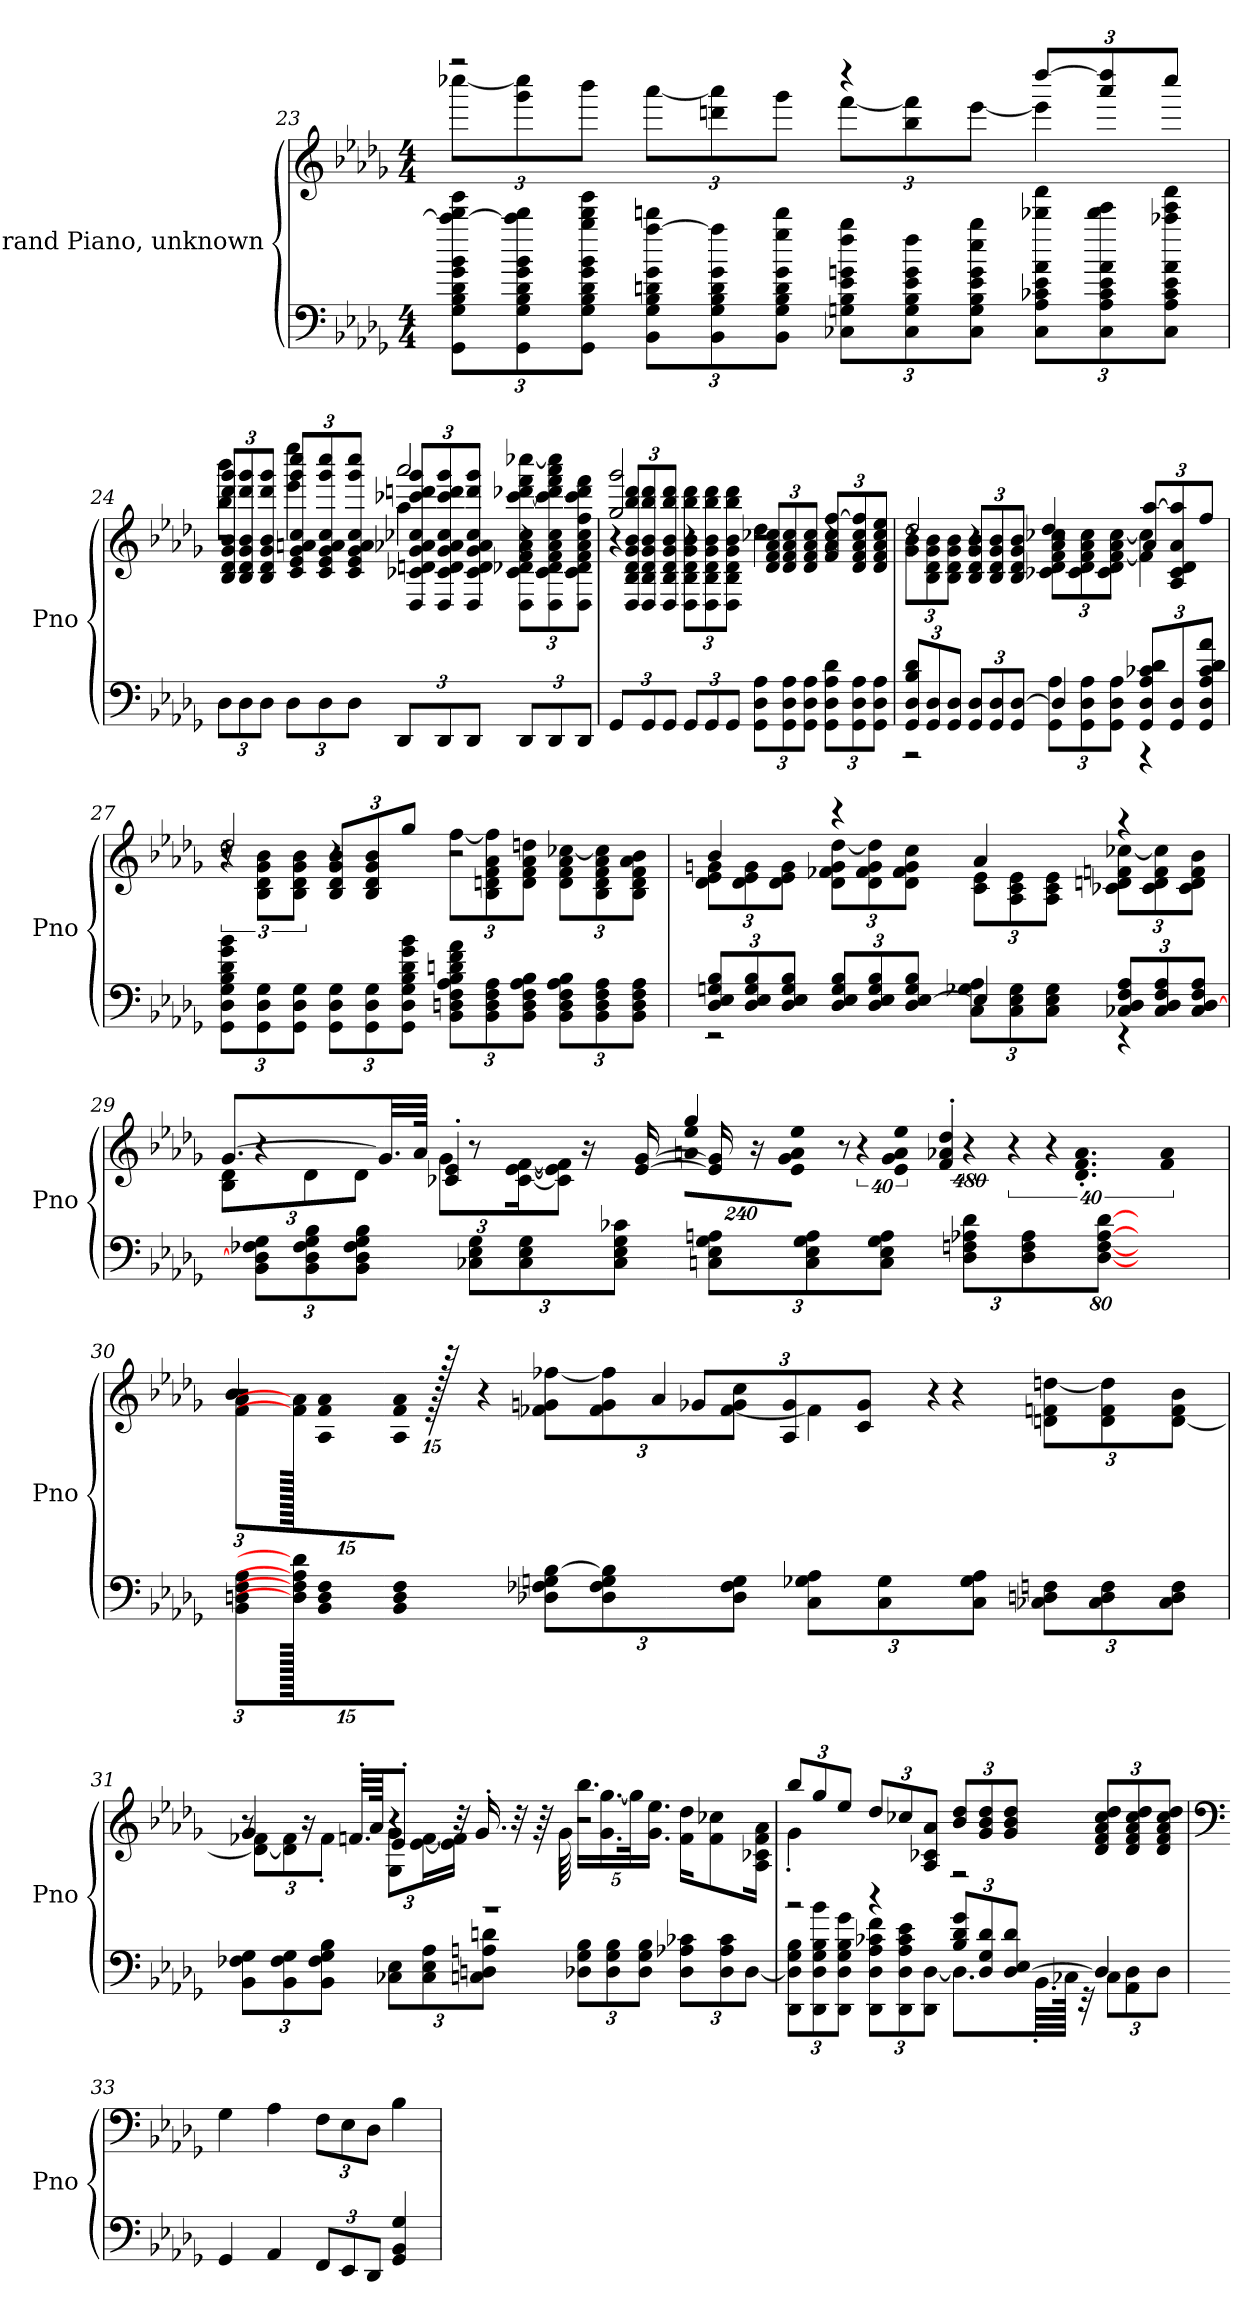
**kern	**kern
*part1	*part1
*staff2	*staff1
*I"Grand Piano, unknown	*
*I'Pno	*
*clefF4	*clefG2
*k[b-e-a-d-g-]	*k[b-e-a-d-g-]
*M4/4	*M4/4
=23	=23
*	*^
*Xbrackettup	*	*Xbrackettup
12GG-\ 12G-\ 12B-\ 12d-\ 12g-\ 12b-\ 12ccc-\_ 12ddd-\ 12ggg-\L	2r	[12cccc-X\L
12GG-\ 12G-\ 12B-\ 12d-\ 12g-\ 12b-\ 12ccc-\] 12ddd-\	.	12ggg-\ 12cccc-\]
12GG-\ 12G-\ 12B-\ 12d-\ 12g-\ 12b-\ 12bb-\ 12ddd-\ 12ggg-\J	.	12bbb-\J
12BB-\ 12G-\ 12B-\ 12dn\ 12g-\ [12aa-\ 12dddn\L	.	[12aaa-\L
12BB-\ 12G-\ 12B-\ 12d\ 12g-\ 12aa-\]	.	12dddn\ 12aaa-\]
12BB-\ 12G-\ 12B-\ 12d\ 12g-\ 12gg-\ 12ddd\J	.	12ggg-\J
12C-X\ 12Gn\ 12B-\ 12e-\ 12gn\ 12ff\ 12bb-\L	4r	[12fff\L
12C-\ 12G\ 12B-\ 12e-\ 12g\ 12ff\	.	12bb-\ 12fff\]
12C-\ 12G\ 12B-\ 12e-\ 12g\ 12ee-\ 12bb-\J	.	[12eee-\J
12C-\ 12A-\ 12c-X\ 12e-\ 12a-\ 12ddd-X\ 12aaa-\L	[12dddd-/L	4eee-\]
12C-\ 12A-\ 12c-\ 12e-\ 12a-\ 12ddd-\ 12eee-\	12aaa-/ 12dddd-/]	.
12C-\ 12A-\ 12c-\ 12e-\ 12a-\ 12ccc-X\ 12eee-\ 12aaa-\J	12cccc-/J	.
!!LO:LB:g=z
=24	=24	=24
*	*	*^
12D-\L	2r	4bb-\ 4bbb-\	12B-/ 12d-/ 12g-/ 12b-/ 12ddd-/ 12ggg-/L
12D-\	.	.	12B-/ 12d-/ 12g-/ 12b-/ 12ddd-/ 12ggg-/
12D-\J	.	.	12B-/ 12d-/ 12g-/ 12b-/ 12ddd-/ 12ggg-/J
12D-\L	.	4eee-\ 4eeee-\	12c/ 12e-/ 12g-/ 12an/ 12cc/ 12ggg-/ 12cccc/L
12D-\	.	.	12c/ 12e-/ 12g-/ 12a/ 12cc/ 12ggg-/ 12cccc/
12D-\J	.	.	12c/ 12e-/ 12g-/ 12a/ 12cc/ 12ggg-/ 12cccc/J
12DD-/L	2aaa-/	4aa-\	12D-/ 12c-X/ 12dn/ 12g-/ 12a-X/ 12cc-X/ 12ccc-X/ 12dddn/ 12ggg-/L
12DD-/	.	.	12D-/ 12c-/ 12d/ 12g-/ 12a-/ 12cc-/ 12ccc-/ 12ddd/ 12ggg-/
12DD-/J	.	.	12D-/ 12c-/ 12d/ 12g-/ 12a-/ 12cc-/ 12ddd/ 12ggg-/J
12DD-/L	.	12D-\ 12c-\ 12d-X\ 12f\ 12a-\ 12cc-\ [12ccc-\ 12ddd-X\ 12fff\ [12cccc-X\L	4r
12DD-/	.	12D-\ 12c-\ 12d-\ 12f\ 12a-\ 12cc-\ 12ccc-\] 12ddd-\ 12fff\ 12aaa-\ 12cccc-\]	.
12DD-/J	.	12D-\ 12c-\ 12d-\ 12f\ 12a-\ 12cc-\ 12ff\ 12ccc-\ 12ddd-\ 12fff\J	.
=25	=25	=25	=25
12GG-/L	2gg-/ 2ggg-/	4r	12D-/ 12B-/ 12d-/ 12g-/ 12b-/ 12bb-/ 12ddd-/L
12GG-/	.	.	12D-/ 12B-/ 12d-/ 12g-/ 12b-/ 12bb-/ 12ddd-/
12GG-/J	.	.	12D-/ 12B-/ 12d-/ 12g-/ 12b-/ 12bb-/ 12ddd-/J
12GG-/L	.	12D-\ 12B-\ 12d-\ 12g-\ 12b-\ 12bb-\ 12ddd-\L	4r
12GG-/	.	12D-\ 12B-\ 12d-\ 12g-\ 12b-\ 12bb-\ 12ddd-\	.
12GG-/J	.	12D-\ 12B-\ 12d-\ 12g-\ 12b-\ 12bb-\ 12ddd-\J	.
12GG-\ 12D-\ 12A-\L	2r	4dd-\	12d-/ 12f/ 12a-/ 12cc-X/L
12GG-\ 12D-\ 12A-\	.	.	12d-/ 12f/ 12a-/ 12cc-/
12GG-\ 12D-\ 12A-\J	.	.	12d-/ 12f/ 12a-/ 12cc-/J
12GG-\ 12D-\ 12A-\ 12d-\L	.	4r	12f/ 12a-/ 12cc-/ [12ff/L
12GG-\ 12D-\ 12A-\	.	.	12d-/ 12f/ 12a-/ 12cc-/ 12ff/]
12GG-\ 12D-\ 12A-\J	.	.	12d-/ 12f/ 12a-/ 12cc-/ 12ee-/J
!!LO:LB:g=z	!!	!!
=26	=26	=26	=26
*^	*	*	*
12GG-/ 12D-/ 12B-/ 12d-/L	2r	2dd-/	12g-\ 12b-\L	4r
12GG-/ 12D-/	.	.	12B-\ 12d-\ 12g-\ 12b-\	.
12GG-/ 12D-/J	.	.	12B-\ 12d-\ 12g-\ 12b-\J	.
12GG-/ 12D-/L	.	.	4r	12B-/ 12d-/ 12g-/ 12b-/L
12GG-/ 12D-/	.	.	.	12B-/ 12d-/ 12g-/ 12b-/
12GG-/ [12D-/J	.	.	.	12B-/ 12d-/ 12g-/ 12b-/J
4D-/]	12GG-\ 12A-\L	2r	12c-X\ 12d-\ 12f\ 12a-\ 12cc-X\L	4dd-/
.	12GG-\ 12D-\ 12A-\	.	12c-\ 12d-\ 12f\ 12a-\ 12cc-\	.
.	12GG-\ 12D-\ 12A-\J	.	12c-\ 12d-\ [12f\ 12a-\ [12cc-\J	.
12GG-/ 12D-/ 12A-/ 12c-X/ 12d-/L	4r	.	4f\] 4cc-\]	12a-/ [12aa-/L
12GG-/ 12D-/	.	.	.	12A-/ 12c-/ 12d-/ 12a-/ 12aa-/]
12GG-/ 12D-/ 12A-/ 12c-/ 12d-/ 12a-/J	.	.	.	12ff/J
*v	*v	*	*	*
=27	=27	=27	=27
*	*	*brackettup	*
12GG-\ 12D-\ 12G-\ 12B-\ 12d-\ 12g-\ 12b-\L	2dd-/	12r	4r
12GG-\ 12D-\ 12G-\	.	12B-\ 12d-\ 12g-\ 12b-\L	.
12GG-\ 12D-\ 12G-\J	.	12B-\ 12d-\ 12g-\ 12b-\J	.
*	*	*	*Xbrackettup
12GG-\ 12D-\ 12G-\L	.	4r	12B-/ 12d-/ 12g-/ 12b-/L
12GG-\ 12D-\ 12G-\	.	.	12B-/ 12d-/ 12g-/ 12b-/
12GG-\ 12D-\ 12G-\ 12B-\ 12d-\ 12g-\ 12b-\J	.	.	12gg-/J
12BB-\ 12Dn\ 12F\ 12A-\ 12B-\ 12dn\ 12f\ 12a-\L	2r	[12ff\L	2r
12BB-\ 12D\ 12F\ 12A-\	.	12B-\ 12dn\ 12f\ 12a-\ 12ff\]	.
12BB-\ 12D\ 12F\ 12A-\ 12B-\J	.	12d\ 12f\ 12a-\ 12ddn\J	.
12BB-\ 12D\ 12F\ 12A-\ 12B-\L	.	12d\ 12f\ 12a-\ [12cc-X\L	.
12BB-\ 12D\ 12F\ 12A-\	.	12B-\ 12d\ 12f\ 12a-\ 12cc-\]	.
12BB-\ 12D\ 12F\ 12A-\J	.	12B-\ 12d\ 12f\ 12a-\ 12b-\J	.
*	*	*v	*v
!!LO:PB:g=z
=28	=28	=28
*^	*	*
12D-/ 12E-/ 12Gn/ 12B-/L	2r	4b-/	12d-\ 12e-\ 12gn\L
12D-/ 12E-/ 12G/ 12B-/	.	.	12d-\ 12e-\ 12g\
12D-/ 12E-/ 12G/ 12B-/J	.	.	12d-\ 12e-\ 12g\J
12D-/ 12E-/ 12G/ 12B-/L	.	4r	12d-\ 12f-X\ 12g\ [12dd-\L
12D-/ 12E-/ 12G/ 12B-/	.	.	12d-\ 12f-\ 12g\ 12dd-\]
12D-/ [12E-/ 12G/ 12B-/J	.	.	12d-\ 12f-\ 12g\ 12cc\J
4E-/]	12C\ 12G-X\ 12A-\L	4a-/	12c\ 12e-\L
.	12C\ 12E-\ 12G-\	.	12A-\ 12c\ 12e-\
.	12C\ 12E-\ 12G-\J	.	12A-\ 12c\ 12e-\J
12C-X/ 12D-/ 12F/ 12A-/L	4r	4r	12c-X\ 12dn\ 12fn\ [12cc-X\L
12C-/ 12D-/ 12F/ 12A-/	.	.	12c-\ 12d\ 12f\ 12cc-\]
12C-/ [12D-/ 12F/ 12A-/J	.	.	12c-\ 12d\ 12f\ 12b-\J
*v	*v	*	*
!!LO:LB:g=z
=29	=29	=29
*	*	*^
1920ryy	[8.g-/L	12B-\ 12d-\L	1920ryy
12BB-\ 12D-\] 12F-X\ 12G-\L	.	.	4r
.	.	12d-\	.
12BB-\ 12D-\ 12F-\ 12G-\ 12B-\	.	.	.
.	.	12d-\J	.
12BB-\ 12D-\ 12F-\ 12G-\ 12B-\J	.	.	.
.	32.g-/LL]	.	.
.	64a-/JJJk	.	.
.	4c-X/' 4e-/'	12g-\L	.
12C-X\ 12E-\ 12G-\L	.	.	8r
.	.	[24c-\ [24e-\ [24f\K	.
12C-\ 12E-\ 12G-\	.	.	.
.	.	8c-\] 8e-\] 8f\]J	.
.	.	.	16r
12C-\ 12E-\ 12G-\ 12c-X\J	.	.	.
.	.	.	[16e-/ [16g-/
*	*	*brackettup	*
!	!	!LO:N:vis=16	!
.	4gg-/	1920%137an\ 1920%137ee-\LL	.
12Cn\ 12E-\ 12G-\ 12An\L	.	.	16e-/] 16g-/]
.	.	.	16r
!	!	!LO:N:vis=16	!
.	.	1920%137e-\ 1920%137g-\ 1920%137a\ 1920%137ee-\JJ	.
12C\ 12E-\ 12G-\ 12A\	.	.	.
.	.	.	8r
!	!	!LO:N:vis=32	!
.	.	640%23r	.
12C\ 12E-\ 12G-\ 12A\J	.	.	.
!	!	!LO:N:vis=16	!
.	.	1920%137e-\ 1920%137g-\ 1920%137a\ 1920%137ee-\	.
!	!	!LO:N:vis=32	!
.	4f/' 4a-X/' 4dd-/'	640%23r	.
12D-\ 12Fn\ 12A-X\ 12d-\L	.	.	1920%479r
!	!	!LO:N:vis=32	!
.	.	640%23r	.
!	!	!LO:N:vis=16.	!
.	.	960%103d-\' 960%103f\' 960%103a-\'LL	.
12D-\ 12F\ 12A-\	.	.	.
[640%53D-\ [640%53F\ [640%53A-\ [640%53d-\J	.	.	.
.	.	[240%17f\ [240%17a-\J	.
!!LO:LB:g=z	!!	!!
=30	=30	=30	=30
*	*	*Xbrackettup	*
12BB-\ 12Dn\ 12F\ 12A-\L	2r	12f\ 12a-\L	4b-/
1920D-\] 1920F\] 1920A-\] 1920d-\]	.	1920f\] 1920a-\]	.
12BB-\ 12D\ 12F\	.	12A-\ 12f\ 12a-\	.
12BB-\ 12D\ 12F\J	.	12A-\ 12f\ 12a-\J	.
.	.	.	1920r
12D-X\ 12F-X\ 12Gn\ [12B-\L	.	12f-X\ 12gn\ [12ff-X\L	4r
12D-\ 12F-\ 12G\ 12B-\]	.	12f-\ 12g\ 12ff-\]	.
12D-\ 12F-\ 12G\J	.	[12f-\ 12g\ 12cc\J	.
.	4a-/	.	.
12C\ 12G-X\ 12A-\L	.	4f-\]	12g-X/L
12C\ 12G-\	.	.	12A-/ 12g-/
12C\ 12G-\ 12A-\J	.	.	12c/ 12g-/J
.	4r	.	.
12C-X\ 12Dn\ 12Fn\L	.	12dn\ 12fn\ [12ddn\L	4r
12C-\ 12D\ 12F\	.	12d\ 12f\ 12dd\]	.
12C-\ 12D\ 12F\J	.	[12d\ 12f\ 12b-\J	.
.	1920ryy	.	.
!!LO:LB:g=z	!!	!!
=31	=31	=31	=31
*^	*	*	*
1r	12BB-\ 12F-X\ 12G-\L	4g-/	12d\_ 12f-X\L	8r
.	12BB-\ 12F-\ 12G-\	.	12d\] 12f-\	.
.	.	.	.	16r
.	12BB-\ 12F-\ 12G-\ 12B-\J	.	12f-'\J	.
.	.	.	.	32.fn'/LLL
.	.	.	.	64a-/JJK
.	12C-X\ 12E-\L	4r	12G-\ 12g-\L	8e-'/J
.	12C-\ 12E-\ 12A-\	.	[24e-\ [24f\L	.
.	.	.	16e-\] 16f\]JJ	32r
.	.	.	.	16.g-'/
.	12Cn\ 12Dn\ 12An\ 12dn\J	.	.	.
.	.	.	32r	.
.	.	.	64r	.
.	.	.	64g-\	.
.	12D-X\ 12G-\ 12B-\L	2r	20.bb-\LL	2r
.	.	.	20.g-\ [20.gg-\	.
.	12D-\ 12G-\ 12B-\	.	.	.
.	.	.	40gg-\K]	.
.	12D-\ 12G-\ 12B-\J	.	.	.
.	.	.	20.g-\ 20.ee-\JJ	.
.	12D-\ 12A-X\ 12c-X\L	.	16f\ 16dd-\KL	.
.	.	.	8f\ 8cc-X\	.
.	12D-\ 12A-\ 12c-\	.	.	.
.	[12D-\J	.	.	.
.	.	.	16A-\ 16c-X\ 16f\ 16a-\Jk	.
*	*	*	*v	*v
!!LO:LB:g=z
=32	=32	=32	=32
2r	12DD-\ 12D-\] 12G-\ 12B-\L	12bb-/L	4g-'\
.	12DD-\ 12D-\ 12G-\ 12B-\ 12b-\	12gg-/	.
.	12DD-\ 12D-\ 12G-\ 12B-\ 12g-\J	12ee-/J	.
.	12DD-\ 12D-\ 12A-\ 12c-X\ 12f\L	12dd-/L	4r
.	12DD-\ 12D-\ 12A-\ 12c-\ 12e-\	12cc-X/	.
.	12DD-\ [12D-\J	12A-/ 12c-X/ 12a-/J	.
12B-/ 12d-/ 12g-/L	8.D-\L]	12b-/ 12dd-/L	2r
12D-/ 12G-/ 12d-/	.	12g-/ 12b-/ 12dd-/	.
[12D-/ 12E-/ 12d-/J	.	12g-/ 12b-/ 12dd-/J	.
.	64.BB-'\LLL	.	.
.	128C-X\JJJJk	.	.
.	32r	.	.
4D-/]	12C-\L	12d-/ 12f/ 12a-/ 12cc-/ 12dd-/L	.
.	12AA-\ 12D-\	12d-/ 12f/ 12a-/ 12cc-/ 12dd-/	.
.	12D-\J	12d-/ 12f/ 12a-/ 12cc-/ 12dd-/J	.
*v	*v	*	*
*	*v	*v
=33	=33
*	*clefF4
4GG-/	4G-\
4AA-/	4A-\
12FF/L	12F\L
12EE-/	12E-\
12DD-/J	12D-\J
4GG-/ 4BB-/ 4G-/	4B-\
=	=
*-	*-
